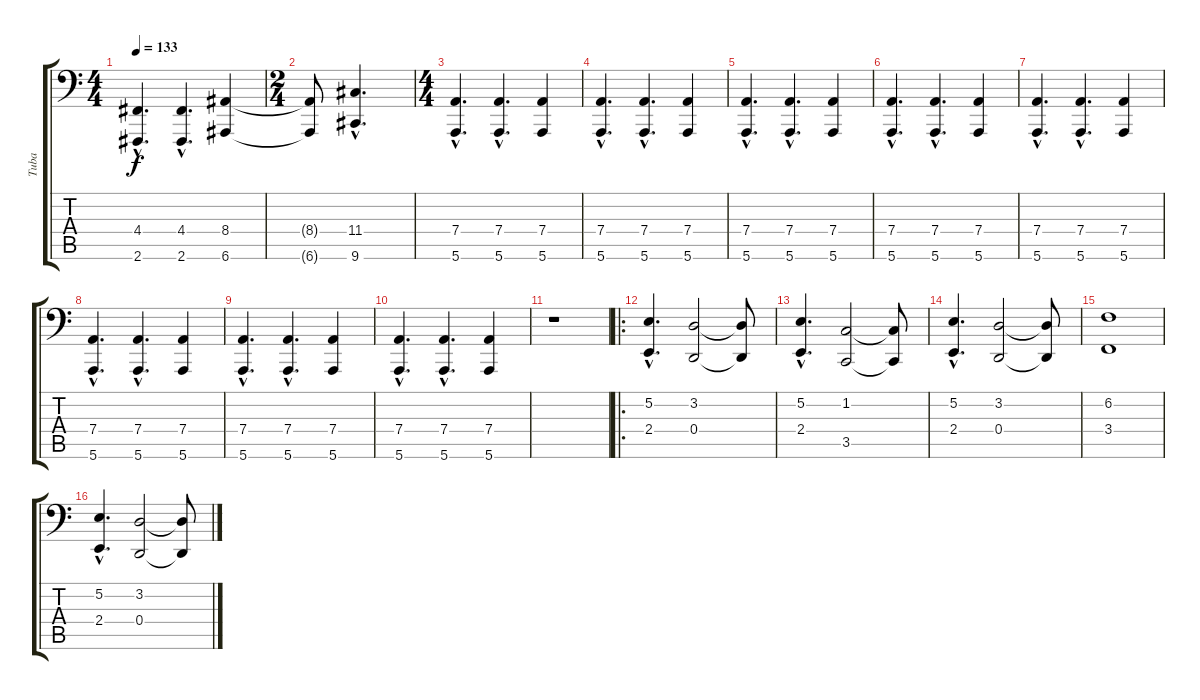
\track ("Tuba" "Tuba") {instrument tuba}
\staff {score tabs}
\tuning (E3 B2 G2 D2 A1 E1) {hide}
\ts (4 4)
\tempo 133
\clef f4
\ks c
(4.4{hac} 2.6{hac}).4{d dy f} (4.4{hac} 2.6{hac}).4{d} (8.4 6.6).4 |
\ts (2 4)
(8.4{t} 6.6{t}).8 (11.4{hac} 9.6{hac}).4{d} |
\ts (4 4)
(7.4{hac} 5.6{hac}).4{d} (7.4{hac} 5.6{hac}).4{d} (7.4 5.6).4 |
(7.4{hac} 5.6{hac}).4{d} (7.4{hac} 5.6{hac}).4{d} (7.4 5.6).4 |
(7.4{hac} 5.6{hac}).4{d} (7.4{hac} 5.6{hac}).4{d} (7.4 5.6).4 |
(7.4{hac} 5.6{hac}).4{d} (7.4{hac} 5.6{hac}).4{d} (7.4 5.6).4 |
(7.4{hac} 5.6{hac}).4{d} (7.4{hac} 5.6{hac}).4{d} (7.4 5.6).4 |
(7.4{hac} 5.6{hac}).4{d} (7.4{hac} 5.6{hac}).4{d} (7.4 5.6).4 |
(7.4{hac} 5.6{hac}).4{d} (7.4{hac} 5.6{hac}).4{d} (7.4 5.6).4 |
(7.4{hac} 5.6{hac}).4{d} (7.4{hac} 5.6{hac}).4{d} (7.4 5.6).4 |
r.1 |
\ro
(5.2{hac} 2.4{hac}).4{d} (3.2 0.4).2 (3.2{t} 0.4{t}).8 |
(5.2{hac} 2.4{hac}).4{d} (1.2 3.5).2 (1.2{t} 3.5{t}).8 |
(5.2{hac} 2.4{hac}).4{d} (3.2 0.4).2 (3.2{t} 0.4{t}).8 |
(6.2 3.4).1 |
(5.2{hac} 2.4{hac}).4{d} (3.2 0.4).2 (3.2{t} 0.4{t}).8
